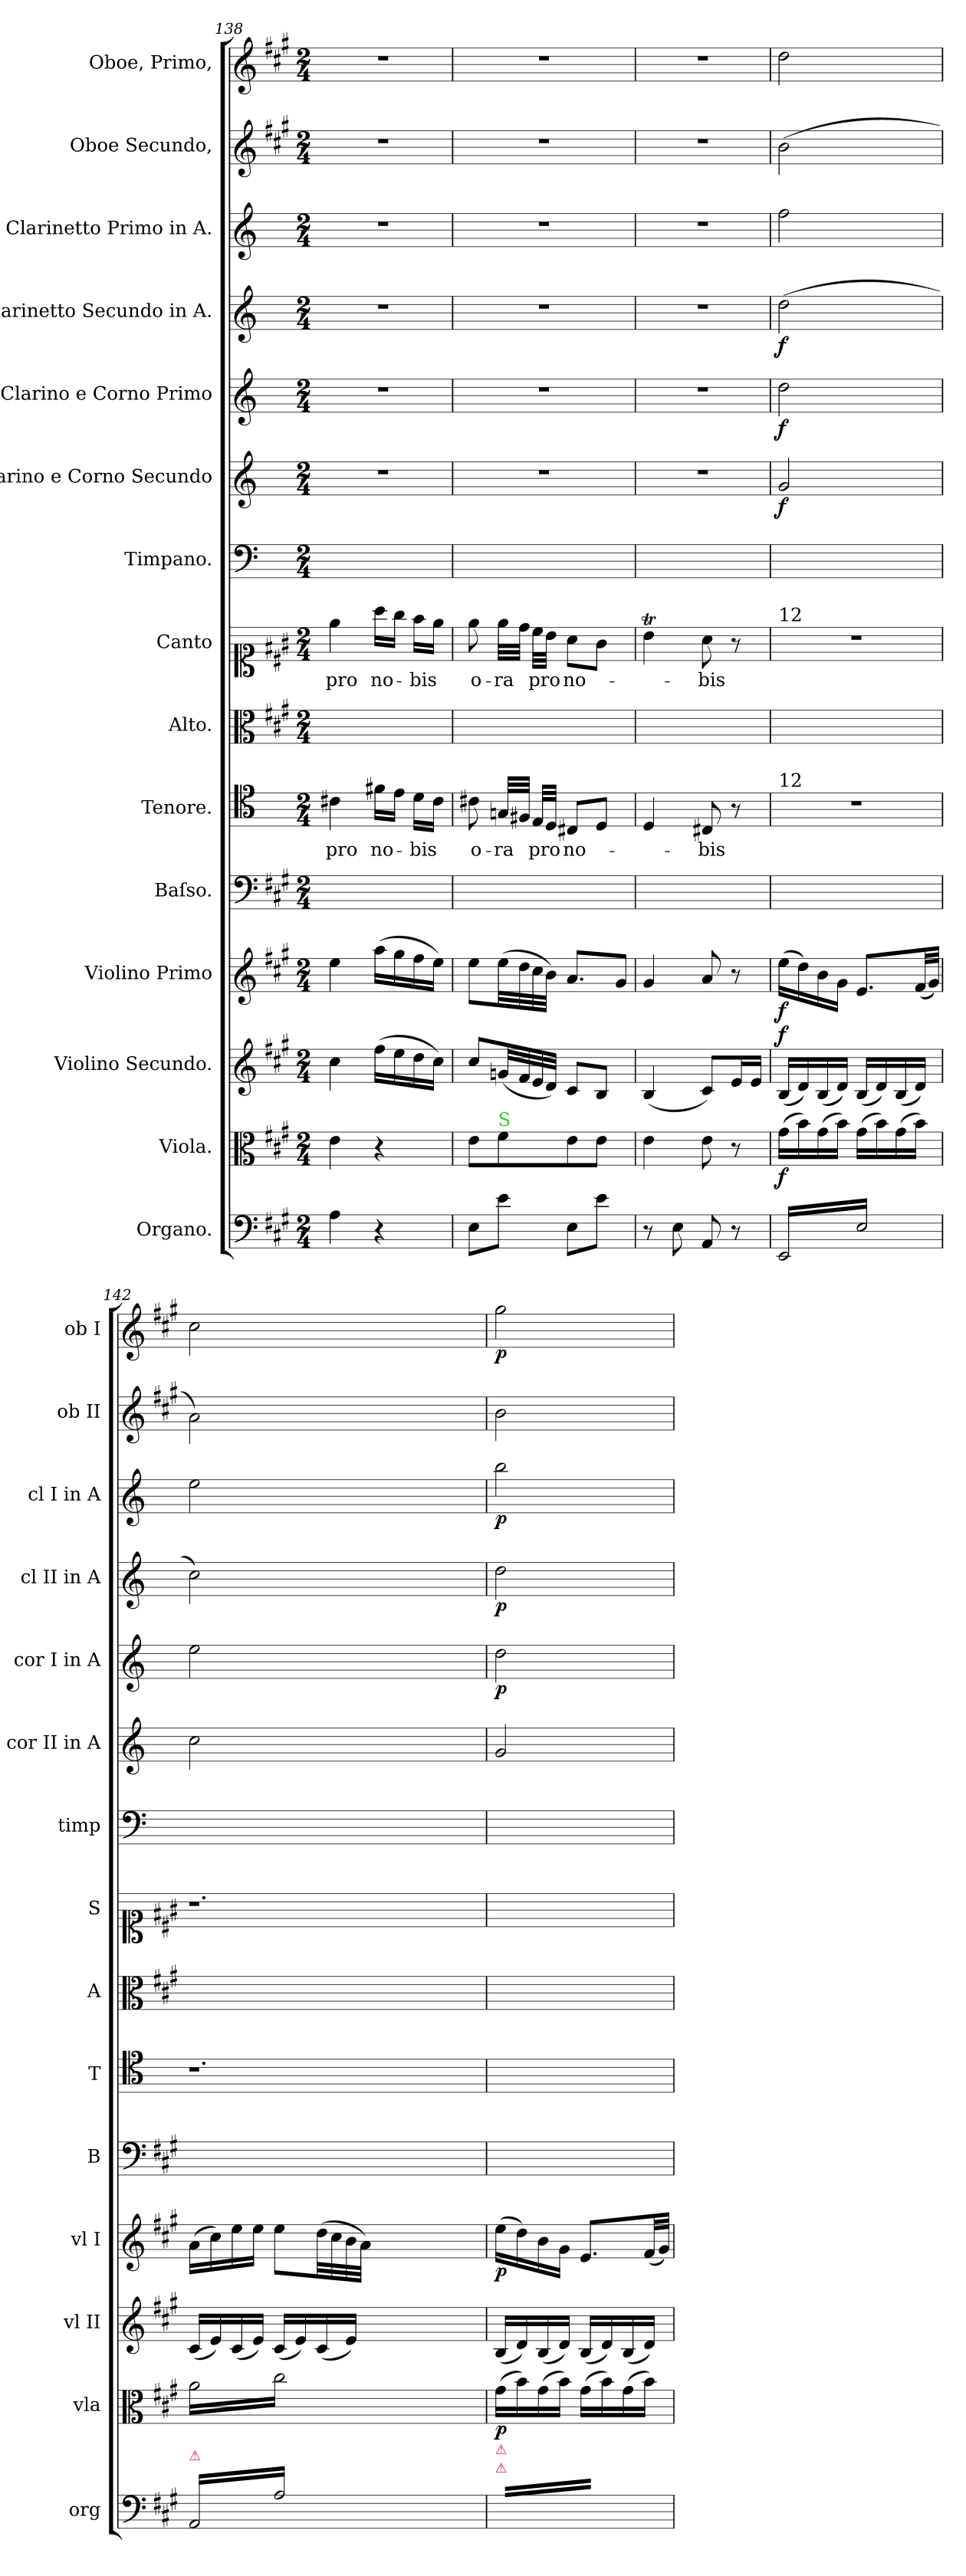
**kern	**kern	**dynam	**kern	**dynam	**kern	**dynam	**kern	**kern	**text	**kern	**kern	**text	**kern	**kern	**dynam	**kern	**dynam	**kern	**dynam	**kern	**dynam	**kern	**dynam	**kern	**dynam
*part15	*part14	*part14	*part13	*part13	*part12	*part12	*part11	*part10	*part10	*part9	*part8	*part8	*part7	*part6	*part6	*part5	*part5	*part4	*part4	*part3	*part3	*part2	*part2	*part1	*part1
*staff15	*staff14	*staff14	*staff13	*staff13	*staff12	*staff12	*staff11	*staff10	*staff10	*staff9	*staff8	*staff8	*staff7	*staff6	*staff6	*staff5	*staff5	*staff4	*staff4	*staff3	*staff3	*staff2	*staff2	*staff1	*staff1
*I"Organo.	*I"Viola.	*	*I"Violino Secundo.	*	*I"Violino Primo	*	*I"Baſso.	*I"Tenore.	*	*I"Alto.	*I"Canto	*	*I"Timpano.	*I"Clarino e Corno Secundo	*	*I"Clarino e Corno Primo	*	*I"Clarinetto Secundo in A.	*	*I"Clarinetto Primo in A.	*	*I"Oboe Secundo,	*	*I"Oboe, Primo,	*
*I'org	*I'vla	*	*I'vl II	*	*I'vl I	*	*I'B	*I'T	*	*I'A	*I'S	*	*I'timp	*I'cor II in A	*	*I'cor I in A	*	*I'cl II in A	*	*I'cl I in A	*	*I'ob II	*	*I'ob I	*
*clefF4	*clefC3	*	*clefG2	*	*clefG2	*	*clefF4	*clefC4	*	*clefC3	*clefC1	*	*clefF4	*clefG2	*	*clefG2	*	*clefG2	*	*clefG2	*	*clefG2	*	*clefG2	*
*	*	*	*	*	*	*	*	*	*	*	*	*	*	*ITrd2c3	*	*ITrd2c3	*	*ITrd2c3	*	*ITrd2c3	*	*	*	*	*
*k[f#c#g#]	*k[f#c#g#]	*	*k[f#c#g#]	*	*k[f#c#g#]	*	*k[f#c#g#]	*	*	*k[f#c#g#]	*k[f#c#g#]	*	*k[]	*k[f#c#g#]	*	*k[f#c#g#]	*	*k[f#c#g#]	*	*k[f#c#g#]	*	*k[f#c#g#]	*	*k[f#c#g#]	*
*A:	*A:	*	*A:	*	*A:	*	*A:	*	*	*A:	*A:	*	*	*	*	*	*	*	*	*	*	*A:	*	*A:	*
*M2/4	*M2/4	*	*M2/4	*	*M2/4	*	*M2/4	*M2/4	*	*M2/4	*M2/4	*	*M2/4	*M2/4	*	*M2/4	*	*M2/4	*	*M2/4	*	*M2/4	*	*M2/4	*
=138	=138	=138	=138	=138	=138	=138	=138	=138	=138	=138	=138	=138	=138	=138	=138	=138	=138	=138	=138	=138	=138	=138	=138	=138	=138
4A\	4e\	.	4cc#\	.	4ee\	.	2ryy	4c#\	pro	2ryy	4ee\	pro	2ryy	2r	.	2r	.	2r	.	2r	.	2r	.	2r	.
4r	4r	.	(16ff#\LL	.	(16aa\LL	.	.	16f#\LL	no-	.	16aa\LL	no-	.	.	.	.	.	.	.	.	.	.	.	.	.
.	.	.	16ee\	.	16gg#\	.	.	16e\JJ	.	.	16gg#\JJ	.	.	.	.	.	.	.	.	.	.	.	.	.	.
.	.	.	16dd\	.	16ff#\	.	.	16d\LL	-bis	.	16ff#\LL	-bis	.	.	.	.	.	.	.	.	.	.	.	.	.
.	.	.	16cc#\JJ)	.	16ee\JJ)	.	.	16c#\JJ	.	.	16ee\JJ	.	.	.	.	.	.	.	.	.	.	.	.	.	.
=139	=139	=139	=139	=139	=139	=139	=139	=139	=139	=139	=139	=139	=139	=139	=139	=139	=139	=139	=139	=139	=139	=139	=139	=139	=139
8E\L	8e\L	.	8cc#/L	.	8ee\L	.	2ryy	8c#\	o-	2ryy	8ee\	o-	2ryy	2r	.	2r	.	2r	.	2r	.	2r	.	2r	.
!	!LO:TX:a:color=limegreen:t=S	!	!	!	!	!	!	!	!	!	!	!	!	!	!	!	!	!	!	!	!	!	!	!	!
8e\J	8f#\	.	(32gn/LL	.	(32ee\LL	.	.	32Gn/LLL	-ra	.	32ee\LLL	-ra	.	.	.	.	.	.	.	.	.	.	.	.	.
.	.	.	32f#/	.	32dd\	.	.	32F#/JJJ	.	.	32dd\JJJ	.	.	.	.	.	.	.	.	.	.	.	.	.	.
.	.	.	32e/	.	32cc#\	.	.	32E/LLL	pro	.	32cc#\LLL	pro	.	.	.	.	.	.	.	.	.	.	.	.	.
.	.	.	32d/JJJ)	.	32b\JJJ)	.	.	32D/JJJ	.	.	32b\JJJ	.	.	.	.	.	.	.	.	.	.	.	.	.	.
8E\L	8e\	.	8c#/L	.	8.a/L	.	.	8C#/L	no-	.	8a\L	no-	.	.	.	.	.	.	.	.	.	.	.	.	.
8e\J	8e\J	.	8B/J	.	.	.	.	8D/J	.	.	8g#\J	.	.	.	.	.	.	.	.	.	.	.	.	.	.
!	!	!	!	!	!LO:N:vis=8	!	!	!	!	!	!	!	!	!	!	!	!	!	!	!	!	!	!	!	!
.	.	.	.	.	16g#/J	.	.	.	.	.	.	.	.	.	.	.	.	.	.	.	.	.	.	.	.
=140	=140	=140	=140	=140	=140	=140	=140	=140	=140	=140	=140	=140	=140	=140	=140	=140	=140	=140	=140	=140	=140	=140	=140	=140	=140
8r	4e\	.	(4B/	.	4g#/	.	2ryy	4D/	.	2ryy	4bT\	.	2ryy	2r	.	2r	.	2r	.	2r	.	2r	.	2r	.
8E\	.	.	.	.	.	.	.	.	.	.	.	.	.	.	.	.	.	.	.	.	.	.	.	.	.
8AA/	8e\	.	8c#/L)	.	8a/	.	.	8C#/	-bis	.	8a\	-bis	.	.	.	.	.	.	.	.	.	.	.	.	.
8r	8r	.	16e/L	.	8r	.	.	8r	.	.	8r	.	.	.	.	.	.	.	.	.	.	.	.	.	.
.	.	.	16e/JJ	.	.	.	.	.	.	.	.	.	.	.	.	.	.	.	.	.	.	.	.	.	.
=141	=141	=141	=141	=141	=141	=141	=141	=141	=141	=141	=141	=141	=141	=141	=141	=141	=141	=141	=141	=141	=141	=141	=141	=141	=141
!	!	!	!	!	!	!	!	!	!	!	!LO:TX:a:t=12	!	!	!	!	!	!	!	!	!	!	!	!	!	!
!	!	!	!	!	!	!	!	!LO:TX:a:t=12	!	!	!	!	!	!	!	!	!	!	!	!	!	!	!	!	!
!LO:TX:a:color=crimson:t=⚠	!	!	!	!	!	!	!	!	!	!	!	!	!	!	!	!	!	!	!	!	!	!	!	!	!
!	!	!	!	!LO:DY:a	!	!	!	!	!	!	!	!	!	!	!	!	!	!	!	!	!LO:DY:b	!	!LO:DY:b	!	!LO:DY:b
*tremolo	*	*	*	*	*	*	*	*	*	*	*	*	*	*	*	*	*	*	*	*	*	*	*	*	*
16EE/LL	(16g#\LL	f	(16B/LL	f	(16ee\LL	f	2ryy	2r	.	2ryy	2r	.	2ryy	2e/	f	2b\	f	(2b\	f	2dd\	fort	(2b\	for	2dd\	for
16E/	16b\)	.	16d/)	.	16dd\)	.	.	.	.	.	.	.	.	.	.	.	.	.	.	.	.	.	.	.	.
16EE/	(16g#\	.	(16B/	.	16b\	.	.	.	.	.	.	.	.	.	.	.	.	.	.	.	.	.	.	.	.
16E/	16b\JJ)	.	16d/JJ)	.	16g#\JJ	.	.	.	.	.	.	.	.	.	.	.	.	.	.	.	.	.	.	.	.
16EE/	(16g#\LL	.	(16B/LL	.	8.e/L	.	.	.	.	.	.	.	.	.	.	.	.	.	.	.	.	.	.	.	.
16E/	16b\)	.	16d/)	.	.	.	.	.	.	.	.	.	.	.	.	.	.	.	.	.	.	.	.	.	.
16EE/	(16g#\	.	(16B/	.	.	.	.	.	.	.	.	.	.	.	.	.	.	.	.	.	.	.	.	.	.
16E/JJ	16b\JJ)	.	16d/JJ)	.	(32f#/LL	.	.	.	.	.	.	.	.	.	.	.	.	.	.	.	.	.	.	.	.
.	.	.	.	.	32g#/JJJ)	.	.	.	.	.	.	.	.	.	.	.	.	.	.	.	.	.	.	.	.
=142	=142	=142	=142	=142	=142	=142	=142	=142	=142	=142	=142	=142	=142	=142	=142	=142	=142	=142	=142	=142	=142	=142	=142	=142	=142
!LO:TX:a:color=crimson:t=⚠	!	!	!	!	!	!	!	!	!	!	!	!	!	!	!	!	!	!	!	!	!	!	!	!	!
*	*tremolo	*	*	*	*	*	*	*	*	*	*	*	*	*	*	*	*	*	*	*	*	*	*	*	*
16AA/LL	(16a\LL	.	(16c#/LL	.	(16a\LL	.	2ryy	1.r	.	2ryy	1.r	.	2ryy	2a\	.	2cc#\	.	2a\)	.	2cc#\	.	2a\)	.	2cc#\	.
16A/	16cc#\)	.	16e/)	.	16cc#\)	.	.	.	.	.	.	.	.	.	.	.	.	.	.	.	.	.	.	.	.
16AA/	16a\	.	(16c#/	.	16ee\	.	.	.	.	.	.	.	.	.	.	.	.	.	.	.	.	.	.	.	.
16A/	16cc#\)	.	16e/JJ)	.	16ee\JJ	.	.	.	.	.	.	.	.	.	.	.	.	.	.	.	.	.	.	.	.
16AA/	16a\	.	(16c#/LL	.	8ee\L	.	.	.	.	.	.	.	.	.	.	.	.	.	.	.	.	.	.	.	.
16A/	16cc#\)	.	16e/)	.	.	.	.	.	.	.	.	.	.	.	.	.	.	.	.	.	.	.	.	.	.
16AA/	16a\	.	(16c#/	.	(32dd\LL	.	.	.	.	.	.	.	.	.	.	.	.	.	.	.	.	.	.	.	.
.	.	.	.	.	32cc#\	.	.	.	.	.	.	.	.	.	.	.	.	.	.	.	.	.	.	.	.
16A/JJ	16cc#\)JJ	.	16e/JJ)	.	32b\	.	.	.	.	.	.	.	.	.	.	.	.	.	.	.	.	.	.	.	.
*	*Xtremolo	*	*	*	*	*	*	*	*	*	*	*	*	*	*	*	*	*	*	*	*	*	*	*	*
.	.	.	.	.	32a\JJJ)	.	.	.	.	.	.	.	.	.	.	.	.	.	.	.	.	.	.	.	.
1ryy	1ryy	.	1ryy	.	1ryy	.	1ryy	.	.	1ryy	.	.	1ryy	1ryy	.	1ryy	.	1ryy	.	1ryy	.	1ryy	.	1ryy	.
.	.	.	.	.	.	.	.	.	.	.	.	.	.	.	.	.	.	.	.	.	.	.	.	.	.
.	.	.	.	.	.	.	.	.	.	.	.	.	.	.	.	.	.	.	.	.	.	.	.	.	.
.	.	.	.	.	.	.	.	.	.	.	.	.	.	.	.	.	.	.	.	.	.	.	.	.	.
=143	=143	=143	=143	=143	=143	=143	=143	=143	=143	=143	=143	=143	=143	=143	=143	=143	=143	=143	=143	=143	=143	=143	=143	=143	=143
!LO:TX:a:color=crimson:t=⚠	!	!	!	!	!	!	!	!	!	!	!	!	!	!	!	!	!	!	!	!	!	!	!	!	!
!LO:TX:a:color=crimson:t=⚠	!	!	!	!	!	!	!	!	!	!	!	!	!	!	!	!	!	!	!	!	!	!	!	!	!
!	!	!	!	!LO:DY:a	!	!	!	!	!	!	!	!	!	!	!	!	!	!	!	!	!	!	!LO:DY:b	!	!LO:DY:b
16EE/yyLL	(16g#\LL	p	(16B/LL	piano	(16ee\LL	p	2ryy	2ryy	.	2ryy	2ryy	.	2ryy	2e/	.	2b\	p	2b\	p	2gg#\	p	2b\	p&colon;	2gg#\	p
16E/yy	16b\)	.	16d/)	.	16dd\)	.	.	.	.	.	.	.	.	.	.	.	.	.	.	.	.	.	.	.	.
16EE/yy	(16g#\	.	(16B/	.	16b\	.	.	.	.	.	.	.	.	.	.	.	.	.	.	.	.	.	.	.	.
16E/yy	16b\JJ)	.	16d/JJ)	.	16g#\JJ	.	.	.	.	.	.	.	.	.	.	.	.	.	.	.	.	.	.	.	.
16EE/yy	(16g#\LL	.	(16B/LL	.	8.e/L	.	.	.	.	.	.	.	.	.	.	.	.	.	.	.	.	.	.	.	.
16E/yy	16b\)	.	16d/)	.	.	.	.	.	.	.	.	.	.	.	.	.	.	.	.	.	.	.	.	.	.
16EE/yy	(16g#\	.	(16B/	.	.	.	.	.	.	.	.	.	.	.	.	.	.	.	.	.	.	.	.	.	.
16E/yyJJ	16b\JJ)	.	16d/JJ)	.	(32f#/LL	.	.	.	.	.	.	.	.	.	.	.	.	.	.	.	.	.	.	.	.
*Xtremolo	*	*	*	*	*	*	*	*	*	*	*	*	*	*	*	*	*	*	*	*	*	*	*	*	*
.	.	.	.	.	32g#/JJJ)	.	.	.	.	.	.	.	.	.	.	.	.	.	.	.	.	.	.	.	.
.	.	.	.	.	.	.	.	.	.	.	.	.	.	.	.	.	.	.	.	.	.	.	.	.	.
.	.	.	.	.	.	.	.	.	.	.	.	.	.	.	.	.	.	.	.	.	.	.	.	.	.
.	.	.	.	.	.	.	.	.	.	.	.	.	.	.	.	.	.	.	.	.	.	.	.	.	.
.	.	.	.	.	.	.	.	.	.	.	.	.	.	.	.	.	.	.	.	.	.	.	.	.	.
=	=	=	=	=	=	=	=	=	=	=	=	=	=	=	=	=	=	=	=	=	=	=	=	=	=
*-	*-	*-	*-	*-	*-	*-	*-	*-	*-	*-	*-	*-	*-	*-	*-	*-	*-	*-	*-	*-	*-	*-	*-	*-	*-
